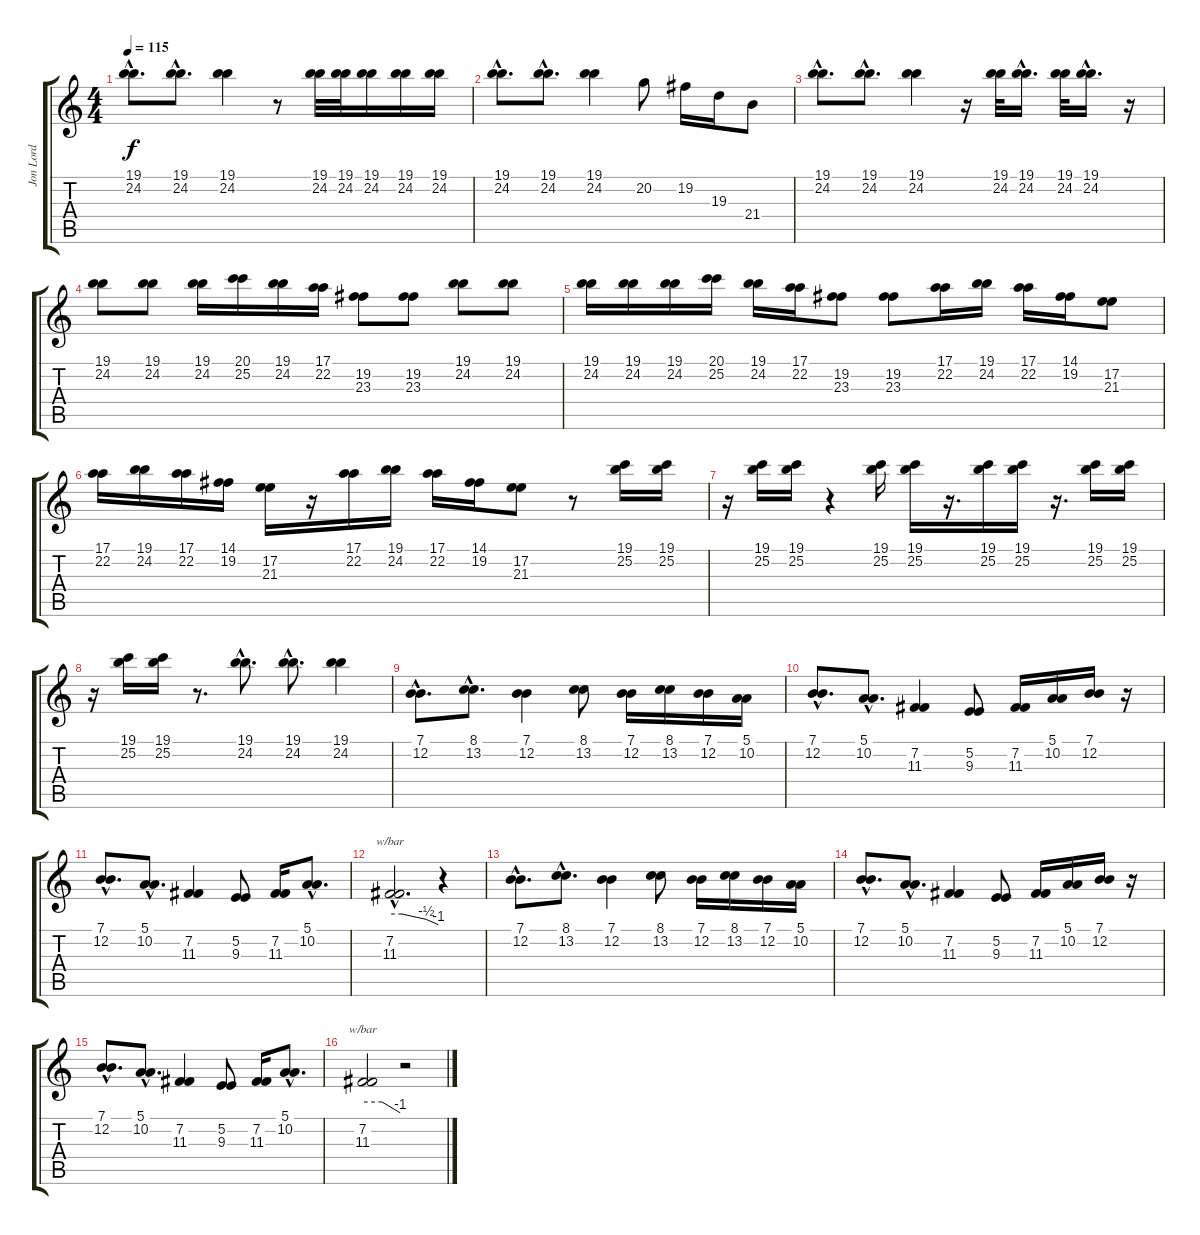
\track ("Jon Lord" "Jon Lord") {instrument drawbarorgan}
\staff {score tabs}
\tuning (E4 B3 G3 D3 A2 E2) {hide}
\ts (4 4)
\tempo 115
\clef g2
\ks c
(19.1{hac} 24.2{hac}).8{d dy f} (19.1{hac} 24.2{hac}).8{d} (19.1 24.2).4 r.8 (19.1 24.2).32 (19.1 24.2).32 (19.1 24.2).16 (19.1 24.2).16 (19.1 24.2).16 |
(19.1{hac} 24.2{hac}).8{d} (19.1{hac} 24.2{hac}).8{d} (19.1 24.2).4 20.2.8 19.2.16 19.3.16 21.4.8 |
(19.1{hac} 24.2{hac}).8{d} (19.1{hac} 24.2{hac}).8{d} (19.1 24.2).4 r.16 (19.1 24.2).32 (19.1{hac} 24.2{hac}).16{d} (19.1 24.2).32 (19.1{hac} 24.2{hac}).16{d} r.16 |
(19.1 24.2).8 (19.1 24.2).8 (19.1 24.2).16 (20.1 25.2).16 (19.1 24.2).16 (17.1 22.2).16 (19.2 23.3).8 (19.2 23.3).8 (19.1 24.2).8 (19.1 24.2).8 |
(19.1 24.2).16 (19.1 24.2).16 (19.1 24.2).16 (20.1 25.2).16 (19.1 24.2).16 (17.1 22.2).16 (19.2 23.3).8 (19.2 23.3).8 (17.1 22.2).16 (19.1 24.2).16 (17.1 22.2).16 (14.1 19.2).16 (17.2 21.3).8 |
(17.1 22.2).16 (19.1 24.2).16 (17.1 22.2).16 (14.1 19.2).16 (17.2 21.3).16 r.16 (17.1 22.2).16 (19.1 24.2).16 (17.1 22.2).16 (14.1 19.2).16 (17.2 21.3).8 r.8 (19.1 25.2).16 (19.1 25.2).16 |
r.16 (19.1 25.2).16 (19.1 25.2).16 r.4 (19.1 25.2).16 (19.1 25.2).16 r.16{d} (19.1 25.2).16 (19.1 25.2).16 r.16{d} (19.1 25.2).16 (19.1 25.2).16 |
r.16 (19.1 25.2).16 (19.1 25.2).16 r.8{d} (19.1{hac} 24.2{hac}).8{d} (19.1{hac} 24.2{hac}).8{d} (19.1 24.2).4 |
(7.1{hac} 12.2{hac}).8{d} (8.1{hac} 13.2{hac}).8{d} (7.1 12.2).4 (8.1 13.2).8 (7.1 12.2).16 (8.1 13.2).16 (7.1 12.2).16 (5.1 10.2).16 |
(7.1{hac} 12.2{hac}).8{d} (5.1{hac} 10.2{hac}).8{d} (7.2 11.3).4 (5.2 9.3).8 (7.2 11.3).16 (5.1 10.2).16 (7.1 12.2).16 r.16 |
(7.1{hac} 12.2{hac}).8{d} (5.1{hac} 10.2{hac}).8{d} (7.2 11.3).4 (5.2 9.3).8 (7.2 11.3).16 (5.1{hac} 10.2{hac}).8{d} |
(7.2{hac} 11.3{hac}).2{d tbe (custom default 0 0 15 0 45 -2 60 -4)} r.4 |
(7.1{hac} 12.2{hac}).8{d} (8.1{hac} 13.2{hac}).8{d} (7.1 12.2).4 (8.1 13.2).8 (7.1 12.2).16 (8.1 13.2).16 (7.1 12.2).16 (5.1 10.2).16 |
(7.1{hac} 12.2{hac}).8{d} (5.1{hac} 10.2{hac}).8{d} (7.2 11.3).4 (5.2 9.3).8 (7.2 11.3).16 (5.1 10.2).16 (7.1 12.2).16 r.16 |
(7.1{hac} 12.2{hac}).8{d} (5.1{hac} 10.2{hac}).8{d} (7.2 11.3).4 (5.2 9.3).8 (7.2 11.3).16 (5.1{hac} 10.2{hac}).8{d} |
(7.2 11.3).2{tbe (custom default 0 0 31 0 60 -4)} r.2
